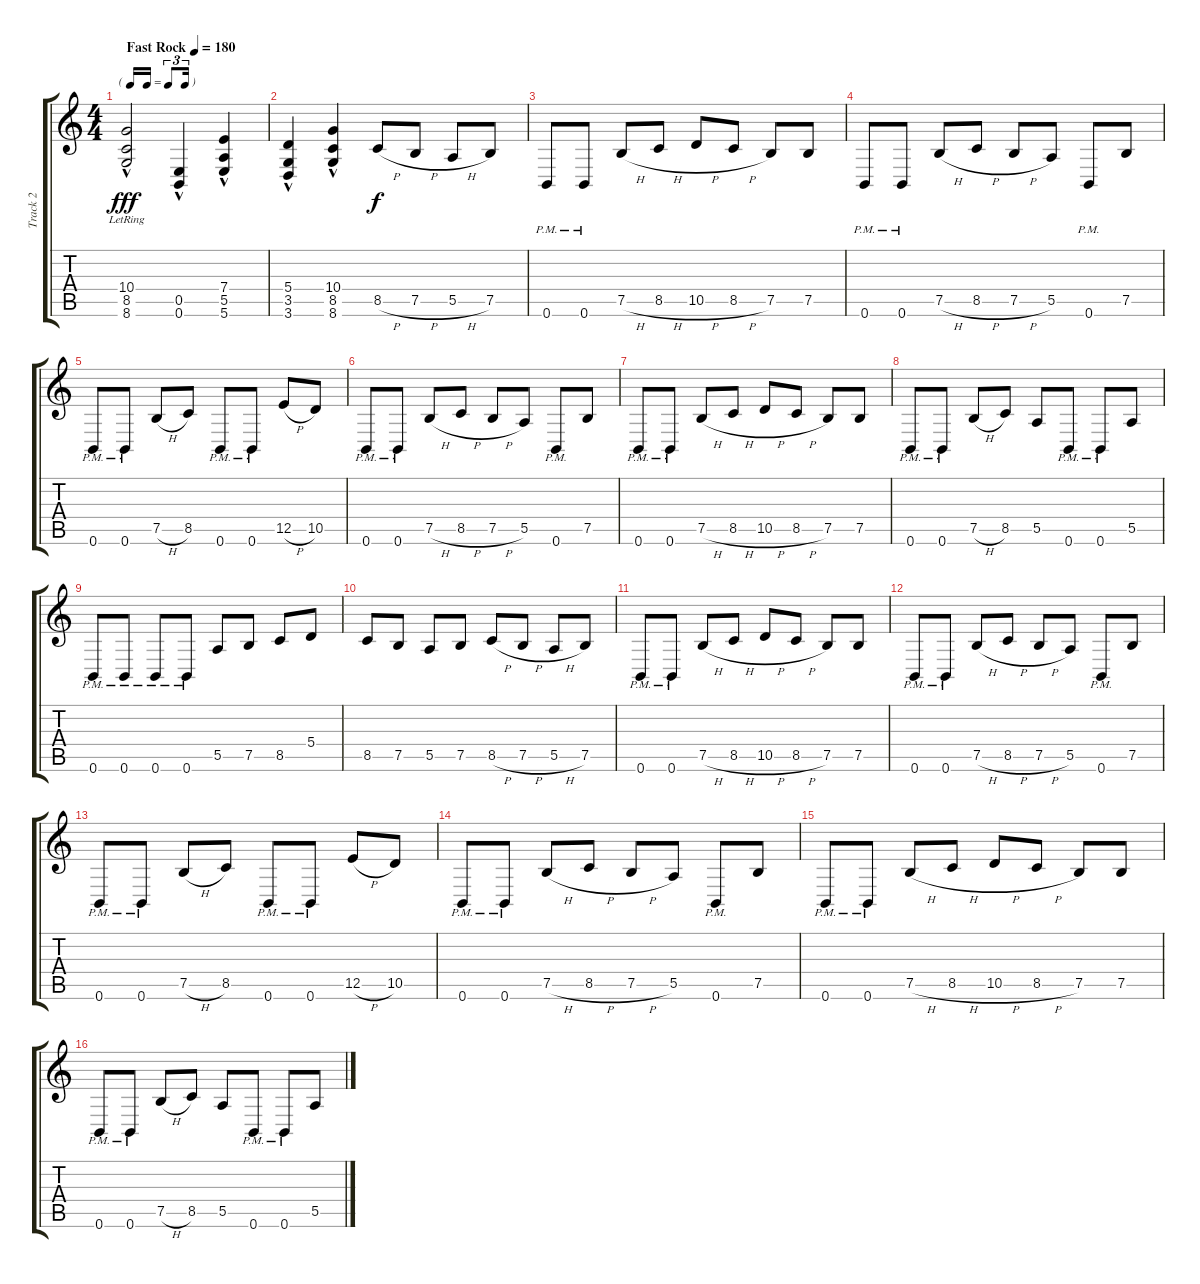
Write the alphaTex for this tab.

\track ("Track 2" "Track 2") {instrument distortionguitar}
\staff {score tabs}
\tuning (B3 G3 D3 A2 E2 B1) {hide}
\ts (4 4)
\tf triplet16th
\tempo (180 "Fast Rock")
\clef g2
\ks c
(10.4{hac lr} 8.5{hac lr} 8.6{hac lr}).2{dy fff instrument distortionguitar} (0.5{hac} 0.6{hac}).4 (7.4{hac} 5.5{hac} 5.6{hac}).4 |
(5.4{hac} 3.5{hac} 3.6{hac}).4 (10.4{hac} 8.5{hac} 8.6{hac}).4 8.5{h}.8{dy f} 7.5{h}.8 5.5{h}.8 7.5.8 |
0.6{pm}.8 0.6{pm}.8 7.5{h}.8 8.5{h}.8 10.5{h}.8 8.5{h}.8 7.5.8 7.5.8 |
0.6{pm}.8 0.6{pm}.8 7.5{h}.8 8.5{h}.8 7.5{h}.8 5.5.8 0.6{pm}.8 7.5.8 |
0.6{pm}.8 0.6{pm}.8 7.5{h}.8 8.5.8 0.6{pm}.8 0.6{pm}.8 12.5{h}.8 10.5.8 |
0.6{pm}.8 0.6{pm}.8 7.5{h}.8 8.5{h}.8 7.5{h}.8 5.5.8 0.6{pm}.8 7.5.8 |
0.6{pm}.8 0.6{pm}.8 7.5{h}.8 8.5{h}.8 10.5{h}.8 8.5{h}.8 7.5.8 7.5.8 |
0.6{pm}.8 0.6{pm}.8 7.5{h}.8 8.5.8 5.5.8 0.6{pm}.8 0.6{pm}.8 5.5.8 |
0.6{pm}.8 0.6{pm}.8 0.6{pm}.8 0.6{pm}.8 5.5.8 7.5.8 8.5.8 5.4.8 |
8.5.8 7.5.8 5.5.8 7.5.8 8.5{h}.8 7.5{h}.8 5.5{h}.8 7.5.8 |
0.6{pm}.8 0.6{pm}.8 7.5{h}.8 8.5{h}.8 10.5{h}.8 8.5{h}.8 7.5.8 7.5.8 |
0.6{pm}.8 0.6{pm}.8 7.5{h}.8 8.5{h}.8 7.5{h}.8 5.5.8 0.6{pm}.8 7.5.8 |
0.6{pm}.8 0.6{pm}.8 7.5{h}.8 8.5.8 0.6{pm}.8 0.6{pm}.8 12.5{h}.8 10.5.8 |
0.6{pm}.8 0.6{pm}.8 7.5{h}.8 8.5{h}.8 7.5{h}.8 5.5.8 0.6{pm}.8 7.5.8 |
0.6{pm}.8 0.6{pm}.8 7.5{h}.8 8.5{h}.8 10.5{h}.8 8.5{h}.8 7.5.8 7.5.8 |
0.6{pm}.8 0.6{pm}.8 7.5{h}.8 8.5.8 5.5.8 0.6{pm}.8 0.6{pm}.8 5.5.8
